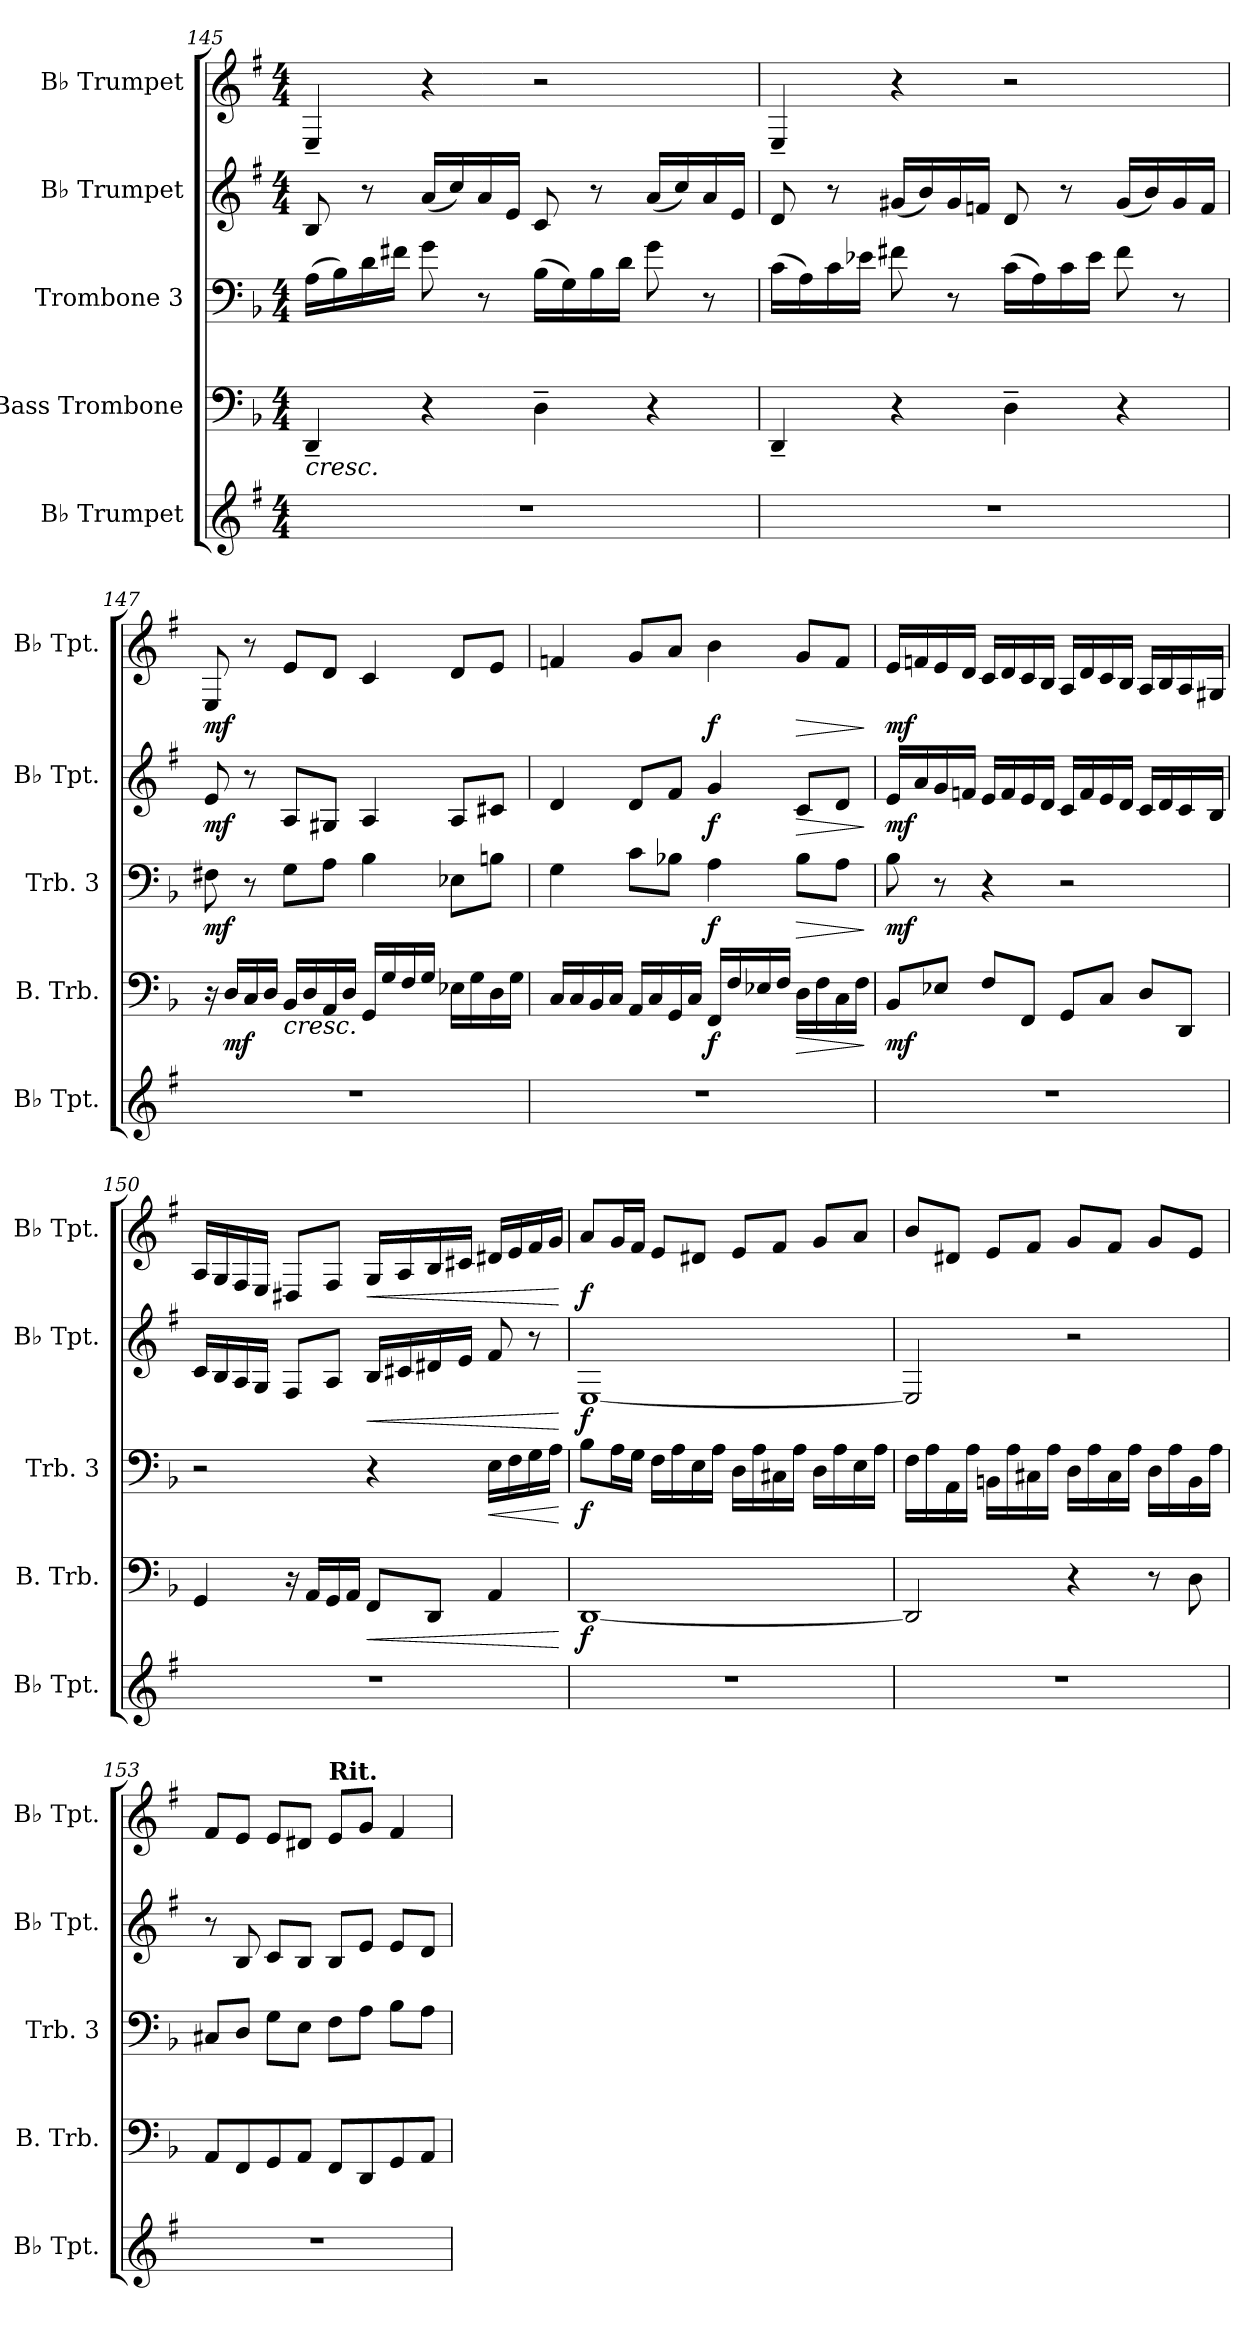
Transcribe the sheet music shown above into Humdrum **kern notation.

**kern	**kern	**dynam	**kern	**dynam	**kern	**dynam	**kern	**dynam
*part5	*part4	*part4	*part3	*part3	*part2	*part2	*part1	*part1
*staff5	*staff4	*staff4	*staff3	*staff3	*staff2	*staff2	*staff1	*staff1
*I"B♭ Trumpet	*I"Bass Trombone	*	*I"Trombone 3	*	*I"B♭ Trumpet	*	*I"B♭ Trumpet	*
*I'B♭ Tpt.	*I'B. Trb.	*	*I'Trb. 3	*	*I'B♭ Tpt.	*	*I'B♭ Tpt.	*
!!LO:LB:g=z
*clefG2	*clefF4	*	*clefF4	*	*clefG2	*	*clefG2	*
*ITrd1c2	*	*	*	*	*ITrd1c2	*	*ITrd1c2	*
*k[b-]	*k[b-]	*	*k[b-]	*	*k[b-]	*	*k[b-]	*
*M4/4	*M4/4	*	*M4/4	*	*M4/4	*	*M4/4	*
=145	=145	=145	=145	=145	=145	=145	=145	=145
!	!LO:TX:b:i:t=cresc.	!	!	!	!	!	!	!
!	!	!	!	!LO:DY:b	!	!LO:DY:b	!	!LO:DY:b
1r	4DD~/	.	(>16A\LL	other-dynamics	8A/	other-dynamics	4D~/	other-dynamics
.	.	.	16B-\)	.	.	.	.	.
.	.	.	16d\	.	8r	.	.	.
.	.	.	16f#X\JJ	.	.	.	.	.
.	4r	.	8g\	.	(<16g/LL	.	4r	.
.	.	.	.	.	16b-/)	.	.	.
.	.	.	8r	.	16g/	.	.	.
.	.	.	.	.	16d/JJ	.	.	.
.	4D~\	.	(>16B-\LL	.	8B-/	.	2r	.
.	.	.	16G\)	.	.	.	.	.
.	.	.	16B-\	.	8r	.	.	.
.	.	.	16d\JJ	.	.	.	.	.
.	4r	.	8g\	.	(<16g/LL	.	.	.
.	.	.	.	.	16b-/)	.	.	.
.	.	.	8r	.	16g/	.	.	.
.	.	.	.	.	16d/JJ	.	.	.
=146	=146	=146	=146	=146	=146	=146	=146	=146
1r	4DD~/	.	(>16c\LL	.	8c/	.	4D~/	.
.	.	.	16A\)	.	.	.	.	.
.	.	.	16c\	.	8r	.	.	.
.	.	.	16e-X\JJ	.	.	.	.	.
.	4r	.	8f#X\	.	(<16f#X/LL	.	4r	.
.	.	.	.	.	16a/)	.	.	.
.	.	.	8r	.	16f#/	.	.	.
.	.	.	.	.	16e-X/JJ	.	.	.
.	4D~\	.	(>16c\LL	.	8c/	.	2r	.
.	.	.	16A\)	.	.	.	.	.
.	.	.	16c\	.	8r	.	.	.
.	.	.	16e-\JJ	.	.	.	.	.
.	4r	.	8f#\	.	(<16f#/LL	.	.	.
.	.	.	.	.	16a/)	.	.	.
.	.	.	8r	.	16f#/	.	.	.
.	.	.	.	.	16e-/JJ	.	.	.
!!LO:PB:g=z
=147	=147	=147	=147	=147	=147	=147	=147	=147
!	!	!	!	!LO:DY:b	!	!LO:DY:b	!	!LO:DY:b
1r	16r	.	8F#X\	mf	8d/	mf	8D/	mf
!	!	!LO:DY:b	!	!	!	!	!	!
.	16D/LL	mf	.	.	.	.	.	.
.	16C/	.	8r	.	8r	.	8r	.
.	16D/JJ	.	.	.	.	.	.	.
!	!LO:TX:b:i:t=cresc.	!	!	!	!	!	!	!
!	!	!	!	!LO:DY:b	!	!LO:DY:b	!	!LO:DY:b
.	16BB-/LL	.	8G\L	other-dynamics	8G/L	other-dynamics	8d/L	other-dynamics
.	16D/	.	.	.	.	.	.	.
.	16AA/	.	8A\J	.	8F#X/J	.	8c/J	.
.	16D/JJ	.	.	.	.	.	.	.
.	16GG/LL	.	4B-\	.	4G/	.	4B-/	.
.	16G/	.	.	.	.	.	.	.
.	16F/	.	.	.	.	.	.	.
.	16G/JJ	.	.	.	.	.	.	.
.	16E-X\LL	.	8E-X\L	.	8G/L	.	8c/L	.
.	16G\	.	.	.	.	.	.	.
.	16D\	.	8Bn\J	.	8Bn/J	.	8d/J	.
.	16G\JJ	.	.	.	.	.	.	.
=148	=148	=148	=148	=148	=148	=148	=148	=148
1r	16C/LL	.	4G\	.	4c/	.	4e-X/	.
.	16C/	.	.	.	.	.	.	.
.	16BB-/	.	.	.	.	.	.	.
.	16C/JJ	.	.	.	.	.	.	.
.	16AA/LL	.	8c\L	.	8c/L	.	8f/L	.
.	16C/	.	.	.	.	.	.	.
.	16GG/	.	8B-X\J	.	8e/J	.	8g/J	.
.	16C/JJ	.	.	.	.	.	.	.
!	!	!LO:DY:b	!	!LO:DY:b	!	!LO:DY:b	!	!LO:DY:b
.	16FF/LL	f	4A\	f	4f/	f	4a\	f
.	16F/	.	.	.	.	.	.	.
.	16E-X/	.	.	.	.	.	.	.
.	16F/JJ	.	.	.	.	.	.	.
!	!	!LO:HP:b	!	!LO:HP:b	!	!LO:HP:b	!	!LO:HP:b
.	16D\LL	>	8B-\L	>	8B-/L	>	8f/L	>
.	16F\	.	.	.	.	.	.	.
.	16C\	.	8A\J	.	8c/J	.	8e-/J	.
.	16F\JJ	.	.	.	.	.	.	.
.	.	]	.	]	.	]	.	]
!!LO:LB:g=z
=149	=149	=149	=149	=149	=149	=149	=149	=149
!	!	!LO:DY:b	!	!LO:DY:b	!	!LO:DY:b	!	!LO:DY:b
1r	8BB-/L	mf	8B-\	mf	16d/LL	mf	16d/LL	mf
.	.	.	.	.	16g/	.	16e-X/	.
.	8E-X/J	.	8r	.	16f/	.	16d/	.
.	.	.	.	.	16e-X/JJ	.	16c/JJ	.
.	8F/L	.	4r	.	16d/LL	.	16B-/LL	.
.	.	.	.	.	16e-/	.	16c/	.
.	8FF/J	.	.	.	16d/	.	16B-/	.
.	.	.	.	.	16c/JJ	.	16A/JJ	.
.	8GG/L	.	2r	.	16B-/LL	.	16G/LL	.
.	.	.	.	.	16e-/	.	16c/	.
.	8C/J	.	.	.	16d/	.	16B-/	.
.	.	.	.	.	16c/JJ	.	16A/JJ	.
.	8D/L	.	.	.	16B-/LL	.	16G/LL	.
.	.	.	.	.	16c/	.	16A/	.
.	8DD/J	.	.	.	16B-/	.	16G/	.
.	.	.	.	.	16A/JJ	.	16F#X/JJ	.
=150	=150	=150	=150	=150	=150	=150	=150	=150
1r	4GG/	.	2r	.	16B-/LL	.	16G/LL	.
.	.	.	.	.	16A/	.	16F/	.
.	.	.	.	.	16G/	.	16E/	.
.	.	.	.	.	16F/JJ	.	16D/JJ	.
.	16r	.	.	.	8E/L	.	8C#X/L	.
.	16AA/LL	.	.	.	.	.	.	.
.	16GG/	.	.	.	8G/J	.	8E/J	.
.	16AA/JJ	.	.	.	.	.	.	.
!	!	!LO:HP:b	!	!	!	!LO:HP:b	!	!LO:HP:b
.	8FF/L	<	4r	.	16A/LL	<	16F/LL	<
.	.	.	.	.	16Bn/	.	16G/	.
.	8DD/J	.	.	.	16c#X/	.	16A/	.
.	.	.	.	.	16d/JJ	.	16Bn/JJ	.
!	!	!	!	!LO:HP:b	!	!	!	!
.	4AA/	.	16E\LL	<	8e/	.	16c#X/LL	.
.	.	.	16F\	.	.	.	16d/	.
.	.	.	16G\	.	8r	.	16e/	.
.	.	.	16A\JJ	.	.	.	16f/JJ	.
.	.	[	.	[	.	[	.	[
!!LO:PB:g=z
=151	=151	=151	=151	=151	=151	=151	=151	=151
!	!	!LO:DY:b	!	!LO:DY:b	!	!LO:DY:b	!	!LO:DY:b
1r	[1DD	f	8B-\L	f	[1D	f	8g/L	f
.	.	.	16A\L	.	.	.	16f/L	.
.	.	.	16G\JJ	.	.	.	16e/JJ	.
.	.	.	16F\LL	.	.	.	8d/L	.
.	.	.	16A\	.	.	.	.	.
.	.	.	16E\	.	.	.	8c#X/J	.
.	.	.	16A\JJ	.	.	.	.	.
.	.	.	16D\LL	.	.	.	8d/L	.
.	.	.	16A\	.	.	.	.	.
.	.	.	16C#X\	.	.	.	8e/J	.
.	.	.	16A\JJ	.	.	.	.	.
.	.	.	16D\LL	.	.	.	8f/L	.
.	.	.	16A\	.	.	.	.	.
.	.	.	16E\	.	.	.	8g/J	.
.	.	.	16A\JJ	.	.	.	.	.
=152	=152	=152	=152	=152	=152	=152	=152	=152
1r	2DD/]	.	16F\LL	.	2D/]	.	8a/L	.
.	.	.	16A\	.	.	.	.	.
.	.	.	16AA\	.	.	.	8c#X/J	.
.	.	.	16A\JJ	.	.	.	.	.
.	.	.	16BBn\LL	.	.	.	8d/L	.
.	.	.	16A\	.	.	.	.	.
.	.	.	16C#X\	.	.	.	8e/J	.
.	.	.	16A\JJ	.	.	.	.	.
.	4r	.	16D\LL	.	2r	.	8f/L	.
.	.	.	16A\	.	.	.	.	.
.	.	.	16C#\	.	.	.	8e/J	.
.	.	.	16A\JJ	.	.	.	.	.
.	8r	.	16D\LL	.	.	.	8f/L	.
.	.	.	16A\	.	.	.	.	.
.	8D\	.	16BB\	.	.	.	8d/J	.
.	.	.	16A\JJ	.	.	.	.	.
!!LO:LB:g=z
=153	=153	=153	=153	=153	=153	=153	=153	=153
1r	8AA/L	.	8C#X/L	.	8r	.	8e/L	.
.	8FF/	.	8D/J	.	8A/	.	8d/J	.
.	8GG/	.	8G\L	.	8B-/L	.	8d/L	.
.	8AA/J	.	8E\J	.	8A/J	.	8c#X/J	.
!	!	!	!	!	!	!	!LO:TX:a:B:t=Rit.	!
.	8FF/L	.	8F\L	.	8A/L	.	8d/L	.
.	8DD/	.	8A\J	.	8d/J	.	8f/J	.
.	8GG/	.	8B-\L	.	8d/L	.	4e/	.
.	8AA/J	.	8A\J	.	8c/J	.	.	.
=	=	=	=	=	=	=	=	=
*-	*-	*-	*-	*-	*-	*-	*-	*-
